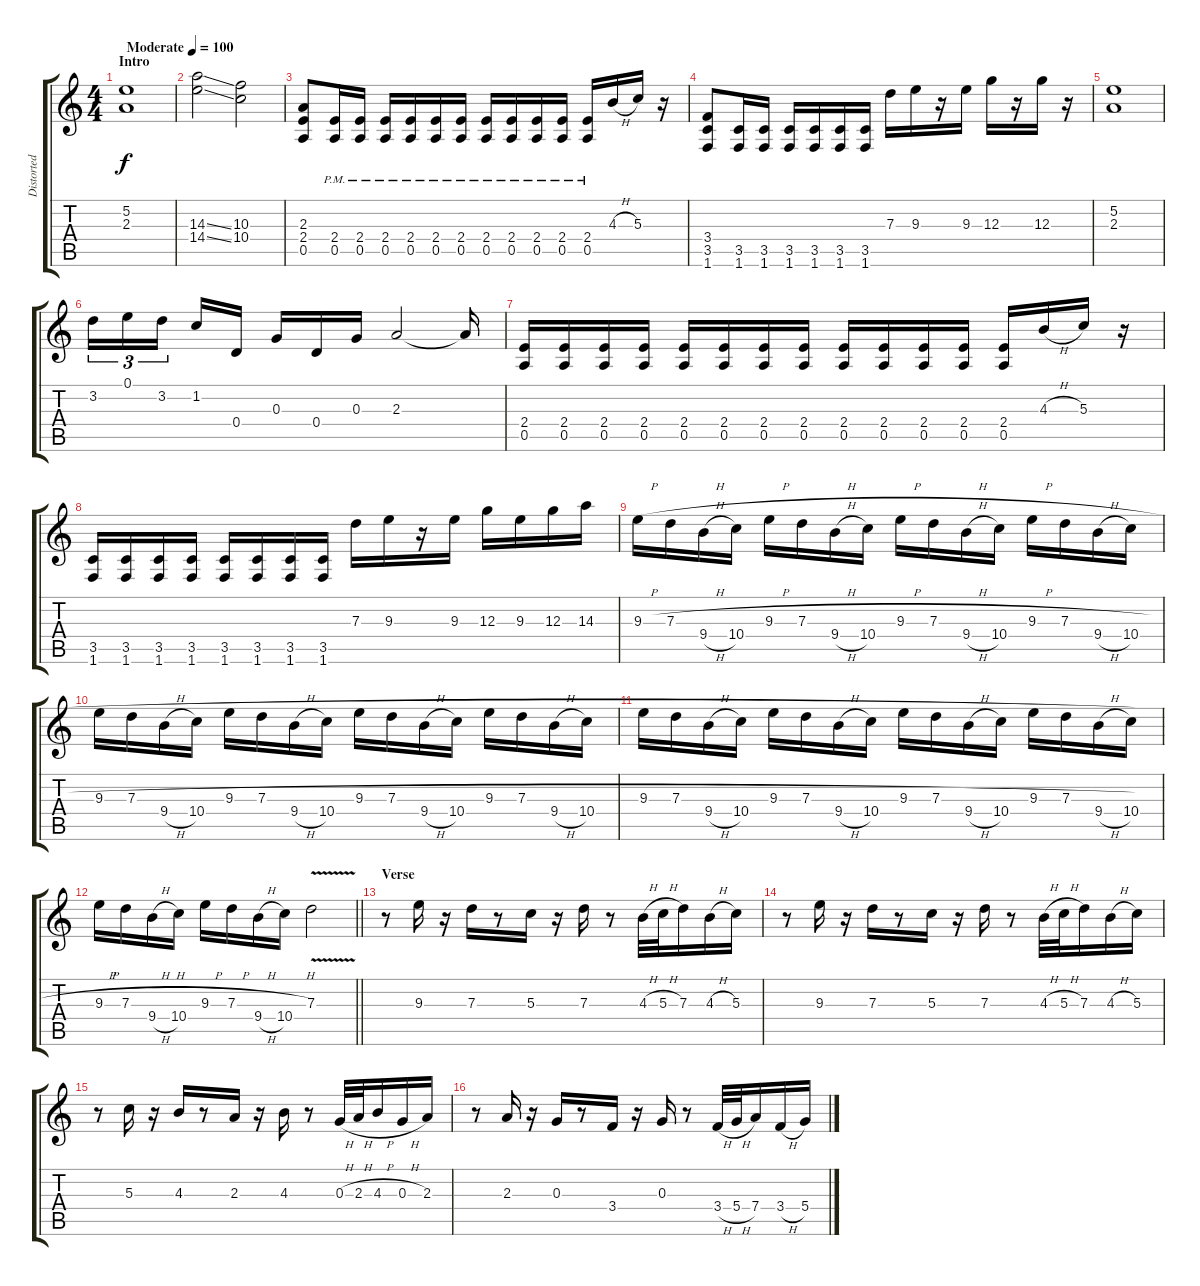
\track ("Distorted Lead" "Distorted ") {instrument distortionguitar}
\staff {score tabs}
\tuning (E4 B3 G3 D3 A2 E2) {hide}
\ts (4 4)
\section ("" "Intro")
\tempo (100 "Moderate")
\clef g2
\ks c
(5.2 2.3).1{dy f instrument distortionguitar} |
(14.3{ss} 14.4{ss}).2 (10.3 10.4).2 |
(2.3 2.4 0.5).8 (2.4{pm} 0.5{pm}).16 (2.4{pm} 0.5{pm}).16 (2.4{pm} 0.5{pm}).16 (2.4{pm} 0.5{pm}).16 (2.4{pm} 0.5{pm}).16 (2.4{pm} 0.5{pm}).16 (2.4{pm} 0.5{pm}).16 (2.4{pm} 0.5{pm}).16 (2.4{pm} 0.5{pm}).16 (2.4{pm} 0.5{pm}).16 (2.4{pm} 0.5{pm}).16 4.3{h}.16 5.3.16 r.16 |
(3.4 3.5 1.6).8 (3.5 1.6).16 (3.5 1.6).16 (3.5 1.6).16 (3.5 1.6).16 (3.5 1.6).16 (3.5 1.6).16 7.3.16 9.3.16 r.16 9.3.16 12.3.16 r.16 12.3.16 r.16 |
(5.2 2.3).1 |
3.2.16{tu (3 2)} 0.1.16{tu (3 2)} 3.2.16{tu (3 2) beam splitsecondary} 1.2.16 0.4.16 0.3.16 0.4.16 0.3.16 2.3.2 2.3{t}.16 |
(2.4 0.5).16 (2.4 0.5).16 (2.4 0.5).16 (2.4 0.5).16 (2.4 0.5).16 (2.4 0.5).16 (2.4 0.5).16 (2.4 0.5).16 (2.4 0.5).16 (2.4 0.5).16 (2.4 0.5).16 (2.4 0.5).16 (2.4 0.5).16 4.3{h}.16 5.3.16 r.16 |
(3.5 1.6).16 (3.5 1.6).16 (3.5 1.6).16 (3.5 1.6).16 (3.5 1.6).16 (3.5 1.6).16 (3.5 1.6).16 (3.5 1.6).16 7.3.16 9.3.16 r.16 9.3.16 12.3.16 9.3.16 12.3.16 14.3.16 |
9.3{h}.16 7.3{h}.16 9.4{h}.16 10.4.16 9.3{h}.16 7.3{h}.16 9.4{h}.16 10.4.16 9.3{h}.16 7.3{h}.16 9.4{h}.16 10.4.16 9.3{h}.16 7.3{h}.16 9.4{h}.16 10.4.16 |
9.3{h}.16 7.3{h}.16 9.4{h}.16 10.4.16 9.3{h}.16 7.3{h}.16 9.4{h}.16 10.4.16 9.3{h}.16 7.3{h}.16 9.4{h}.16 10.4.16 9.3{h}.16 7.3{h}.16 9.4{h}.16 10.4.16 |
9.3{h}.16 7.3{h}.16 9.4{h}.16 10.4.16 9.3{h}.16 7.3{h}.16 9.4{h}.16 10.4.16 9.3{h}.16 7.3{h}.16 9.4{h}.16 10.4.16 9.3{h}.16 7.3{h}.16 9.4{h}.16 10.4.16 |
\barLineRight lightlight
9.3{h}.16 7.3{h}.16 9.4{h}.16 10.4.16 9.3{h}.16 7.3{h}.16 9.4{h}.16 10.4.16 7.3{v}.2 |
\section ("" "Verse")
r.8 9.3.16 r.16 7.3.16 r.8 5.3.16 r.16 7.3.16 r.8 4.3{h}.32 5.3{h}.32 7.3.16 4.3{h}.16 5.3.16 |
r.8 9.3.16 r.16 7.3.16 r.8 5.3.16 r.16 7.3.16 r.8 4.3{h}.32 5.3{h}.32 7.3.16 4.3{h}.16 5.3.16 |
r.8 5.3.16 r.16 4.3.16 r.8 2.3.16 r.16 4.3.16 r.8 0.3{h}.32 2.3{h}.32 4.3{h}.16 0.3{h}.16 2.3.16 |
r.8 2.3.16 r.16 0.3.16 r.8 3.4.16 r.16 0.3.16 r.8 3.4{h}.32 5.4{h}.32 7.4.16 3.4{h}.16 5.4.16
